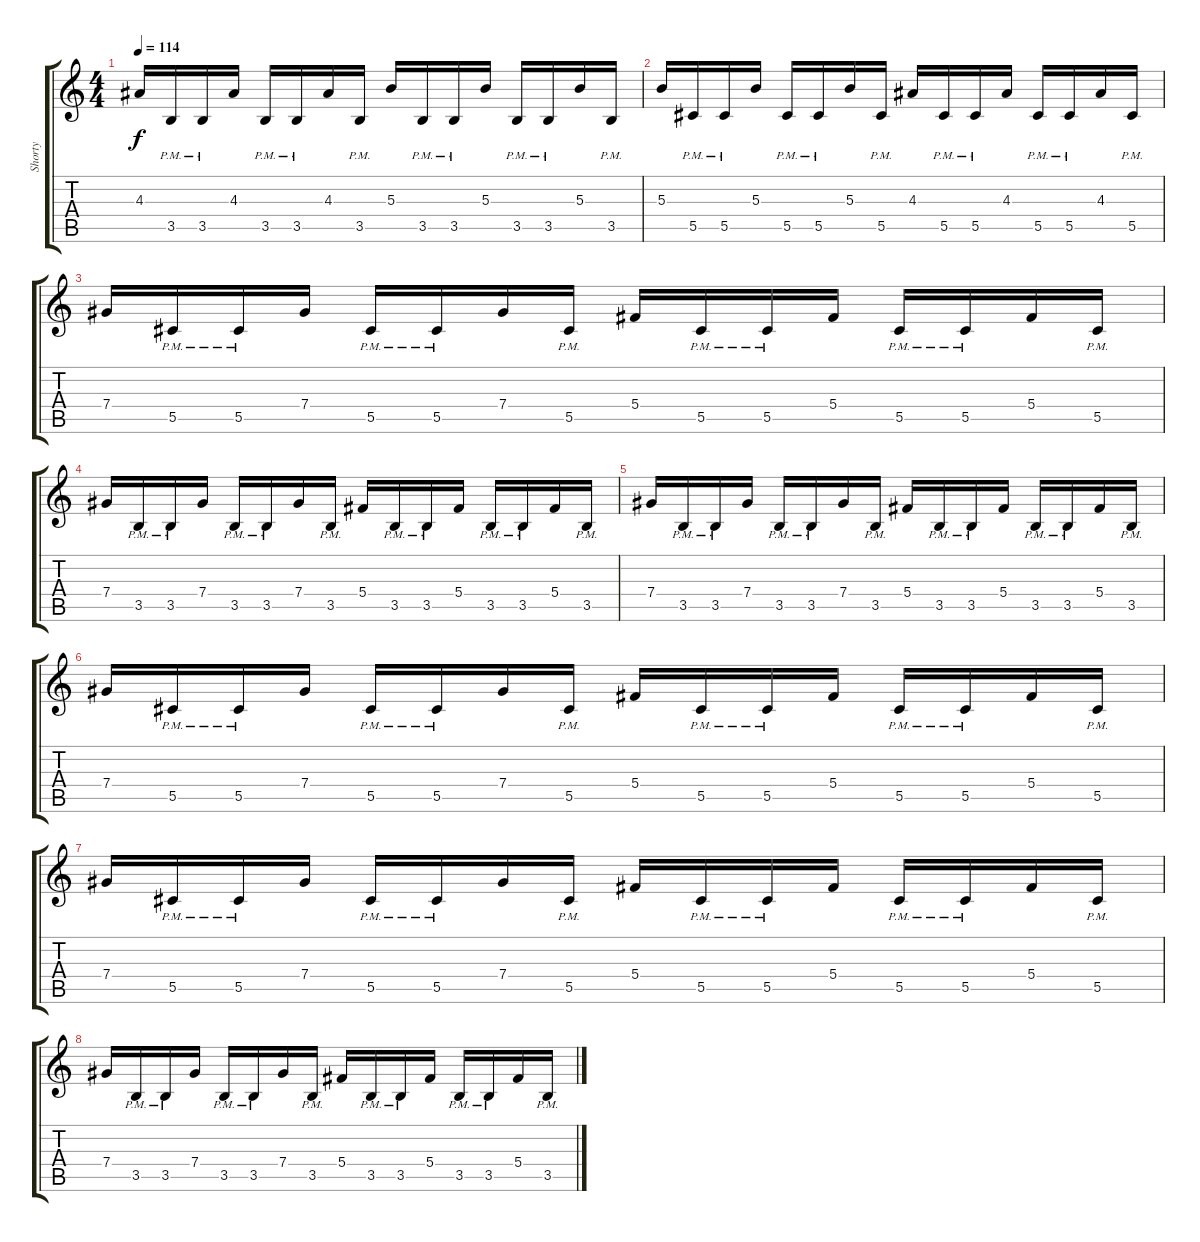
\track ("Shorty" "Shorty") {instrument distortionguitar}
\staff {score tabs}
\tuning (Eb4 Bb3 Gb3 Db3 Ab2 Db2) {hide}
\ts (4 4)
\tempo 114
\clef g2
\ks c
4.3.16{dy f} 3.5{pm}.16 3.5{pm}.16 4.3.16 3.5{pm}.16 3.5{pm}.16 4.3.16 3.5{pm}.16 5.3.16 3.5{pm}.16 3.5{pm}.16 5.3.16 3.5{pm}.16 3.5{pm}.16 5.3.16 3.5{pm}.16 |
5.3.16 5.5{pm}.16 5.5{pm}.16 5.3.16 5.5{pm}.16 5.5{pm}.16 5.3.16 5.5{pm}.16 4.3.16 5.5{pm}.16 5.5{pm}.16 4.3.16 5.5{pm}.16 5.5{pm}.16 4.3.16 5.5{pm}.16 |
7.4.16 5.5{pm}.16 5.5{pm}.16 7.4.16 5.5{pm}.16 5.5{pm}.16 7.4.16 5.5{pm}.16 5.4.16 5.5{pm}.16 5.5{pm}.16 5.4.16 5.5{pm}.16 5.5{pm}.16 5.4.16 5.5{pm}.16 |
7.4.16 3.5{pm}.16 3.5{pm}.16 7.4.16 3.5{pm}.16 3.5{pm}.16 7.4.16 3.5{pm}.16 5.4.16 3.5{pm}.16 3.5{pm}.16 5.4.16 3.5{pm}.16 3.5{pm}.16 5.4.16 3.5{pm}.16 |
7.4.16 3.5{pm}.16 3.5{pm}.16 7.4.16 3.5{pm}.16 3.5{pm}.16 7.4.16 3.5{pm}.16 5.4.16 3.5{pm}.16 3.5{pm}.16 5.4.16 3.5{pm}.16 3.5{pm}.16 5.4.16 3.5{pm}.16 |
7.4.16 5.5{pm}.16 5.5{pm}.16 7.4.16 5.5{pm}.16 5.5{pm}.16 7.4.16 5.5{pm}.16 5.4.16 5.5{pm}.16 5.5{pm}.16 5.4.16 5.5{pm}.16 5.5{pm}.16 5.4.16 5.5{pm}.16 |
7.4.16 5.5{pm}.16 5.5{pm}.16 7.4.16 5.5{pm}.16 5.5{pm}.16 7.4.16 5.5{pm}.16 5.4.16 5.5{pm}.16 5.5{pm}.16 5.4.16 5.5{pm}.16 5.5{pm}.16 5.4.16 5.5{pm}.16 |
7.4.16 3.5{pm}.16 3.5{pm}.16 7.4.16 3.5{pm}.16 3.5{pm}.16 7.4.16 3.5{pm}.16 5.4.16 3.5{pm}.16 3.5{pm}.16 5.4.16 3.5{pm}.16 3.5{pm}.16 5.4.16 3.5{pm}.16
